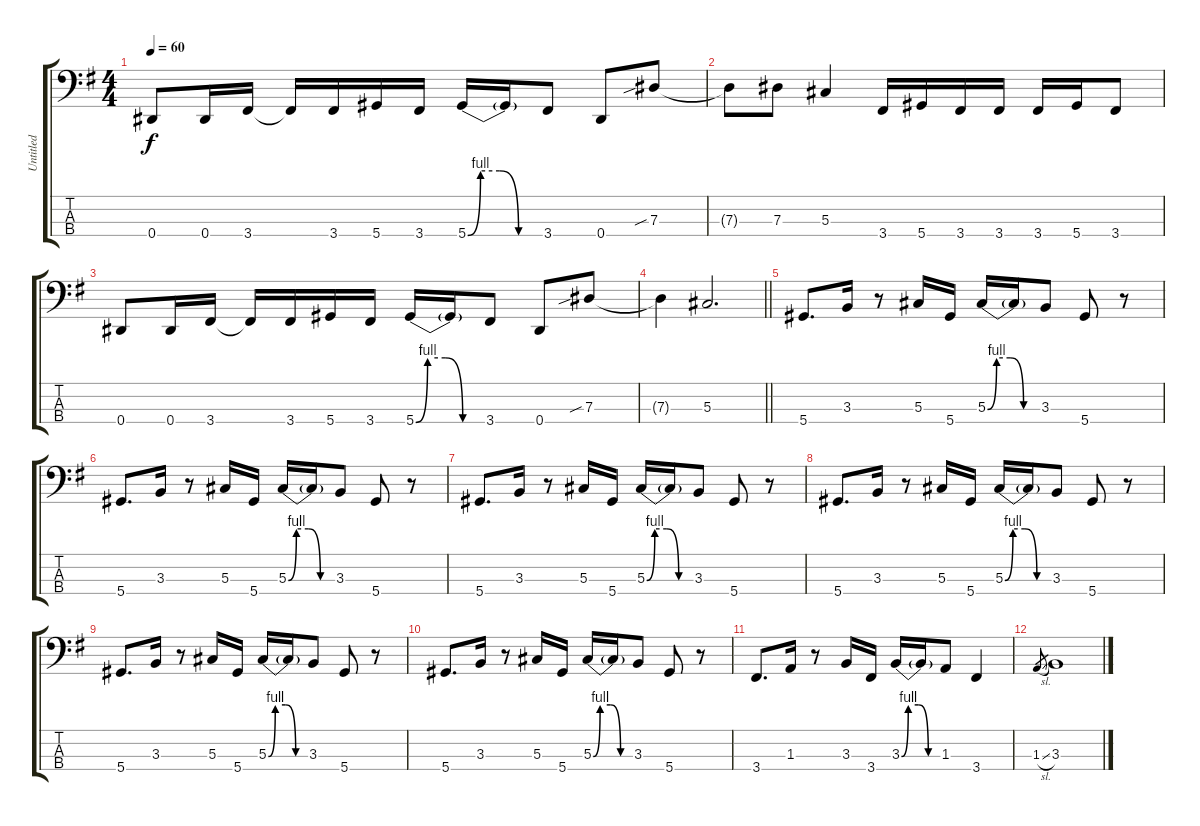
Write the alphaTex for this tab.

\track ("Untitled" "Untitled") {instrument electricbasspick}
\staff {score tabs}
\tuning (Gb2 Db2 Ab1 Eb1) {hide}
\ts (4 4)
\tempo 60
\clef f4
\ks g
0.4.8{dy f} 0.4.16 3.4.16 3.4{t}.16 3.4.16 5.4.16 3.4.16 5.4{be (custom 0 0 10 4 25 4 40 0 60 0)}.16 5.4{t}.16 3.4.8 0.4.8 7.3{sib}.8 |
7.3{t}.8 7.3.8 5.3.4 3.4.16 5.4.16 3.4.16 3.4.16 3.4.16 5.4.16 3.4.8 |
0.4.8 0.4.16 3.4.16 3.4{t}.16 3.4.16 5.4.16 3.4.16 5.4{be (custom 0 0 10 4 25 4 40 0 60 0)}.16 5.4{t}.16 3.4.8 0.4.8 7.3{sib}.8 |
\barLineRight lightlight
7.3{t}.4 5.3.2{d} |
\section ("" " ")
5.4.8{d} 3.3.16 r.8 5.3.16 5.4.16 5.3{be (custom 0 0 10 4 25 4 40 0 60 0)}.16 5.3{t}.16 3.3.8 5.4.8 r.8 |
5.4.8{d} 3.3.16 r.8 5.3.16 5.4.16 5.3{be (custom 0 0 10 4 25 4 40 0 60 0)}.16 5.3{t}.16 3.3.8 5.4.8 r.8 |
5.4.8{d} 3.3.16 r.8 5.3.16 5.4.16 5.3{be (custom 0 0 10 4 25 4 40 0 60 0)}.16 5.3{t}.16 3.3.8 5.4.8 r.8 |
5.4.8{d} 3.3.16 r.8 5.3.16 5.4.16 5.3{be (custom 0 0 10 4 25 4 40 0 60 0)}.16 5.3{t}.16 3.3.8 5.4.8 r.8 |
5.4.8{d} 3.3.16 r.8 5.3.16 5.4.16 5.3{be (custom 0 0 10 4 25 4 40 0 60 0)}.16 5.3{t}.16 3.3.8 5.4.8 r.8 |
5.4.8{d} 3.3.16 r.8 5.3.16 5.4.16 5.3{be (custom 0 0 10 4 25 4 40 0 60 0)}.16 5.3{t}.16 3.3.8 5.4.8 r.8 |
3.4.8{d} 1.3.16 r.8 3.3.16 3.4.16 3.3{be (custom 0 0 10 4 25 4 40 0 60 0)}.16 3.3{t}.16 1.3.8 3.4.4 |
1.3{sl}.8{gr} 3.3.1
